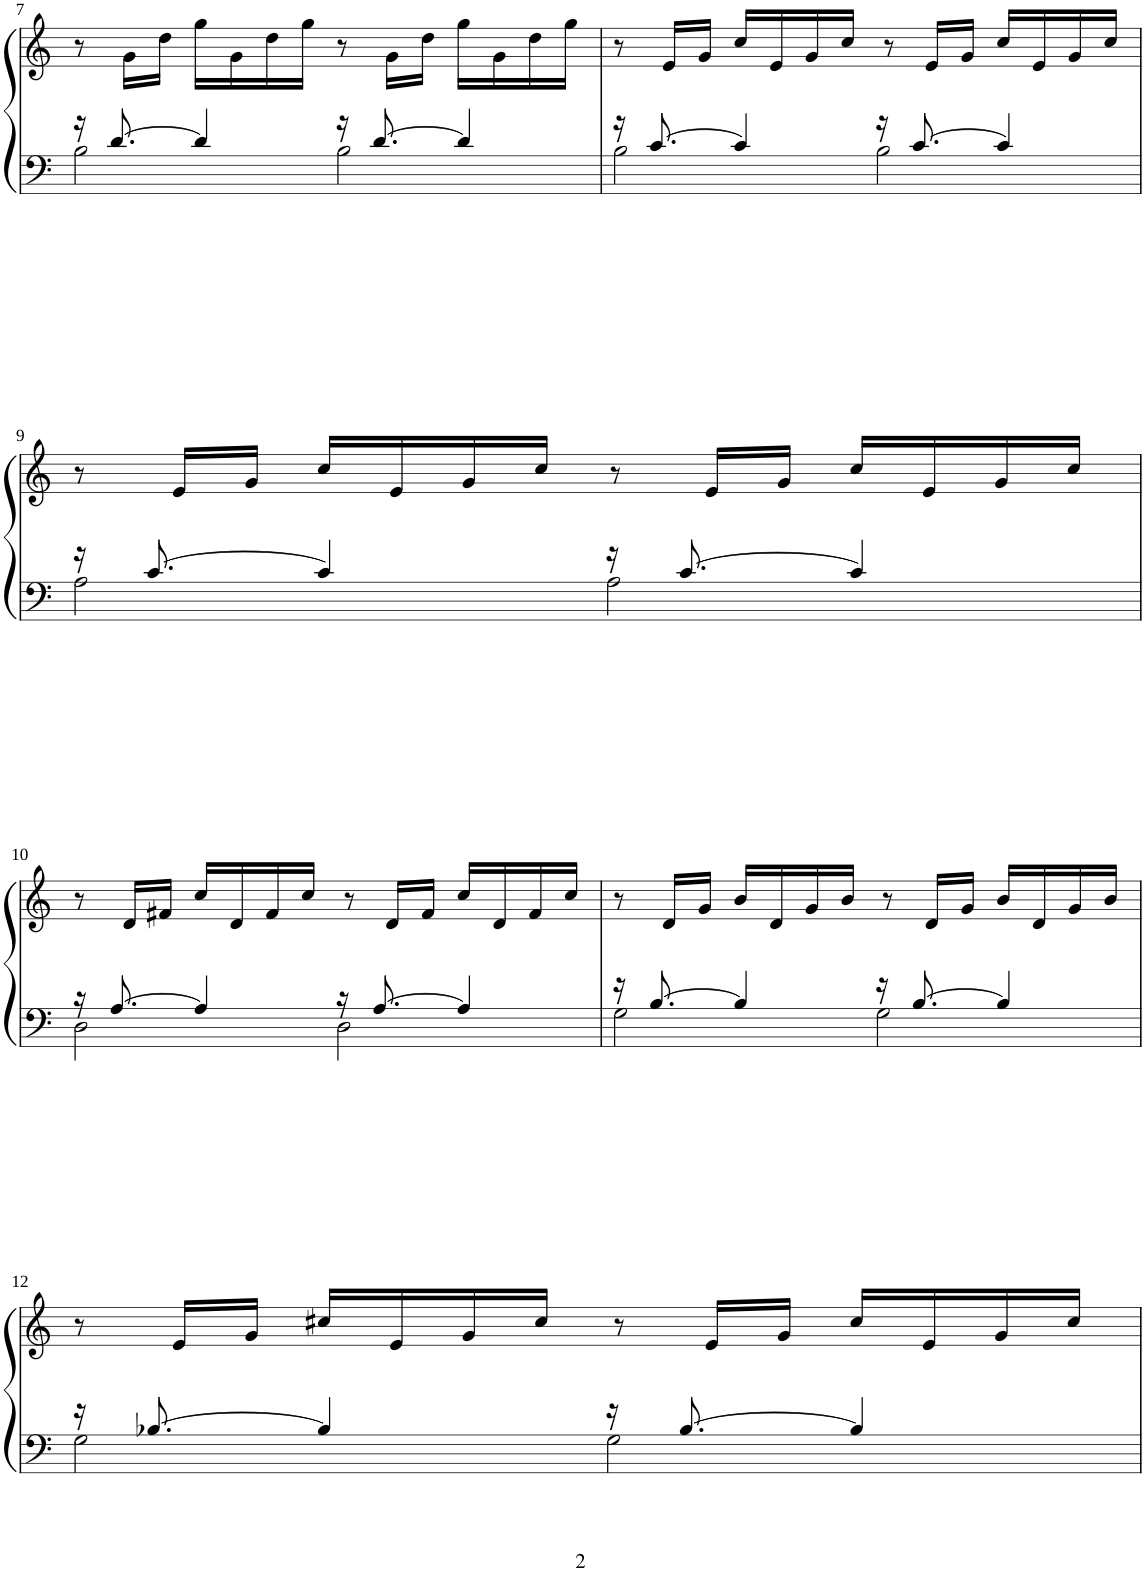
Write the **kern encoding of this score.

**kern	**kern
*part1	*part1
*staff2	*staff1
*I"Piano	*
*I'Pno	*
!!LO:PB:g=z
*clefF4	*clefG2
*k[]	*k[]
*M4/4	*M4/4
*met(c)	*met(c)
=7	=7
*^	*
16r	2B\	8r
[8.d/	.	.
.	.	16g\LL
.	.	16dd\JJ
4d/]	.	16gg\LL
.	.	16g\
.	.	16dd\
.	.	16gg\JJ
16r	2B\	8r
[8.d/	.	.
.	.	16g\LL
.	.	16dd\JJ
4d/]	.	16gg\LL
.	.	16g\
.	.	16dd\
.	.	16gg\JJ
=8	=8	=8
16r	2B\	8r
[8.c/	.	.
.	.	16e/LL
.	.	16g/JJ
4c/]	.	16cc/LL
.	.	16e/
.	.	16g/
.	.	16cc/JJ
16r	2B\	8r
[8.c/	.	.
.	.	16e/LL
.	.	16g/JJ
4c/]	.	16cc/LL
.	.	16e/
.	.	16g/
.	.	16cc/JJ
!!LO:LB:g=z
=9	=9	=9
16r	2A\	8r
[8.c/	.	.
.	.	16e/LL
.	.	16g/JJ
4c/]	.	16cc/LL
.	.	16e/
.	.	16g/
.	.	16cc/JJ
16r	2A\	8r
[8.c/	.	.
.	.	16e/LL
.	.	16g/JJ
4c/]	.	16cc/LL
.	.	16e/
.	.	16g/
.	.	16cc/JJ
!!LO:LB:g=z
=10	=10	=10
16r	2D\	8r
[8.A/	.	.
.	.	16d/LL
.	.	16f#X/JJ
4A/]	.	16cc/LL
.	.	16d/
.	.	16f#/
.	.	16cc/JJ
16r	2D\	8r
[8.A/	.	.
.	.	16d/LL
.	.	16f#/JJ
4A/]	.	16cc/LL
.	.	16d/
.	.	16f#/
.	.	16cc/JJ
=11	=11	=11
16r	2G\	8r
[8.B/	.	.
.	.	16d/LL
.	.	16g/JJ
4B/]	.	16b/LL
.	.	16d/
.	.	16g/
.	.	16b/JJ
16r	2G\	8r
[8.B/	.	.
.	.	16d/LL
.	.	16g/JJ
4B/]	.	16b/LL
.	.	16d/
.	.	16g/
.	.	16b/JJ
!!LO:LB:g=z
=12	=12	=12
16r	2G\	8r
[8.B-X/	.	.
.	.	16e/LL
.	.	16g/JJ
4B-/]	.	16cc#X/LL
.	.	16e/
.	.	16g/
.	.	16cc#/JJ
16r	2G\	8r
[8.B-/	.	.
.	.	16e/LL
.	.	16g/JJ
4B-/]	.	16cc#/LL
.	.	16e/
.	.	16g/
.	.	16cc#/JJ
*v	*v	*
=	=
*-	*-
